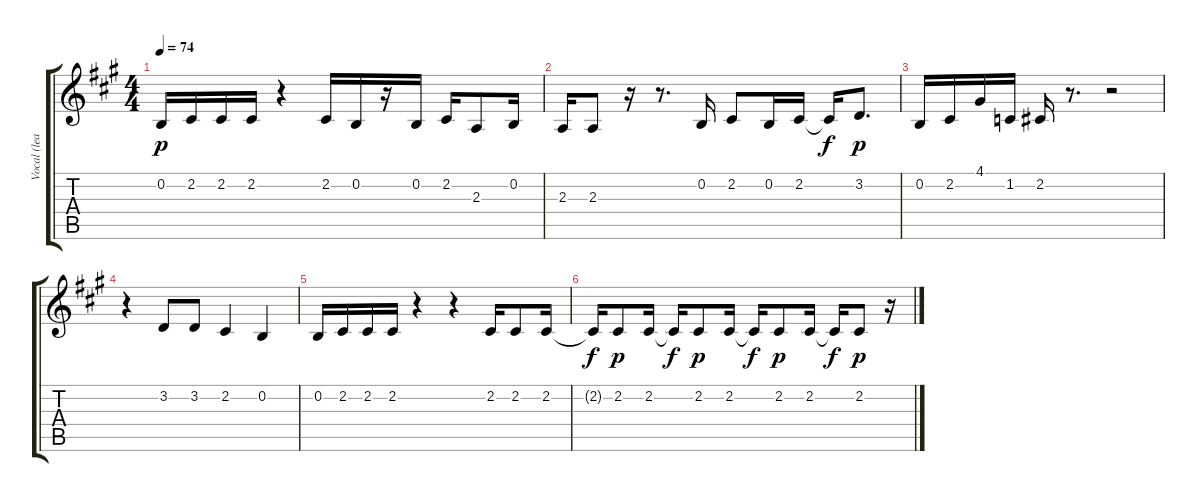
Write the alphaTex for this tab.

\track ("Vocal (lead)" "Vocal (lea") {instrument accordion}
\staff {score tabs}
\tuning (E4 B3 G3 D3 A2 E2) {hide}
\ts (4 4)
\tempo 74
\clef g2
\ks a
0.2.16{dy p} 2.2.16 2.2.16 2.2.16 r.4 2.2.16 0.2.16 r.16 0.2.16 2.2.16 2.3.8 0.2.16 |
2.3.16 2.3.8 r.16 r.8{d} 0.2.16 2.2.8 0.2.16 2.2.16 2.2{t}.16{dy f} 3.2.8{d dy p} |
0.2.16 2.2.16 4.1.16 1.2.16 2.2.16 r.8{d} r.2 |
r.4 3.2.8 3.2.8 2.2.4 0.2.4 |
0.2.16 2.2.16 2.2.16 2.2.16 r.4 r.4 2.2.16 2.2.8 2.2.16 |
2.2{t}.16{dy f volume 0} 2.2.8{dy p} 2.2.16 2.2{t}.16{dy f} 2.2.8{dy p} 2.2.16 2.2{t}.16{dy f} 2.2.8{dy p} 2.2.16 2.2{t}.16{dy f} 2.2.8{dy p} r.16
